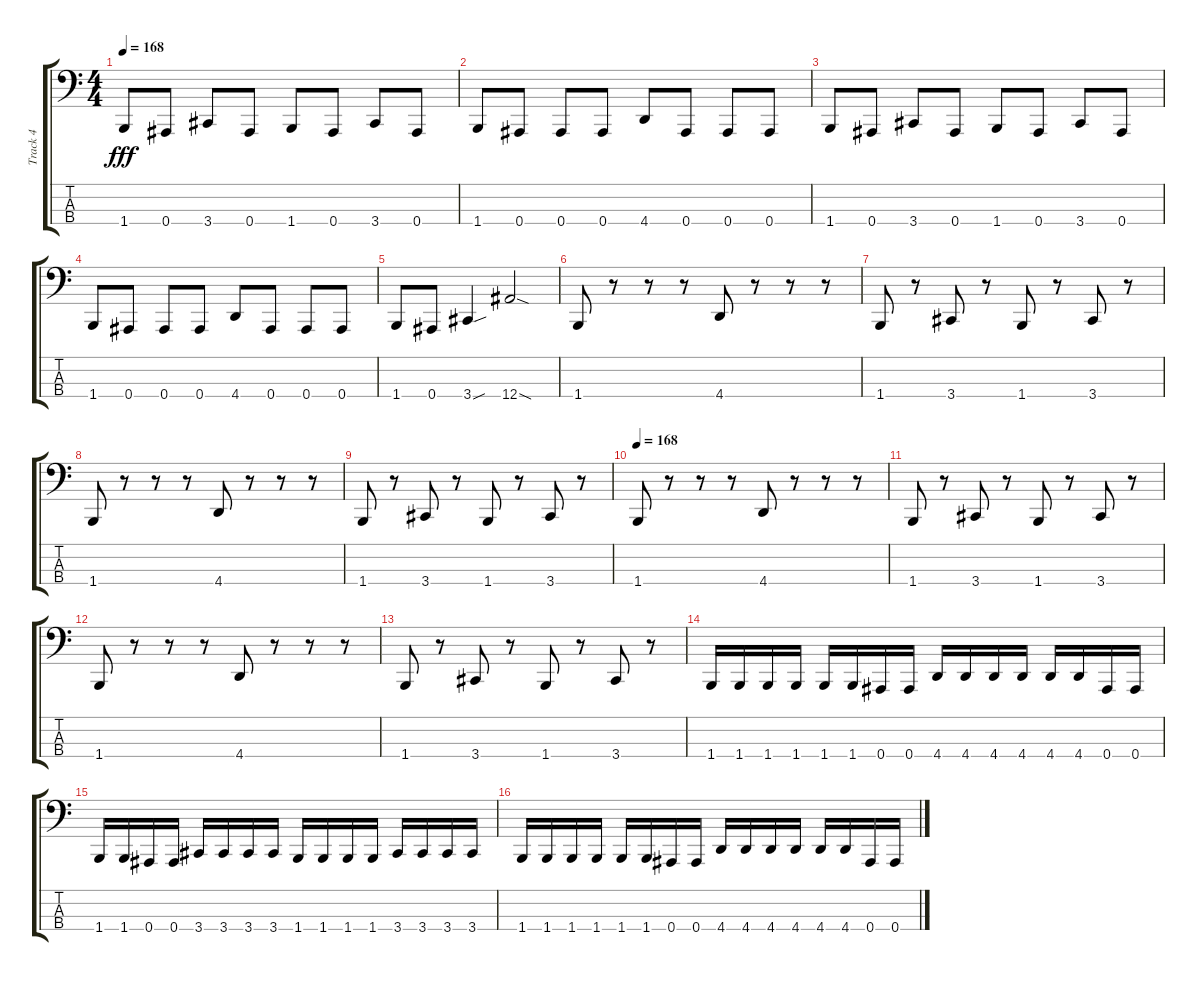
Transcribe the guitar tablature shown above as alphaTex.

\track ("Track 4" "Track 4") {instrument slapbass2}
\staff {score tabs}
\tuning (Eb2 Bb1 F1 Bb0) {hide}
\ts (4 4)
\tempo 168
\clef f4
\ks c
1.4.8{dy fff} 0.4.8 3.4.8 0.4.8 1.4.8 0.4.8 3.4.8 0.4.8 |
1.4.8 0.4.8 0.4.8 0.4.8 4.4.8 0.4.8 0.4.8 0.4.8 |
1.4.8 0.4.8 3.4.8 0.4.8 1.4.8 0.4.8 3.4.8 0.4.8 |
1.4.8 0.4.8 0.4.8 0.4.8 4.4.8 0.4.8 0.4.8 0.4.8 |
1.4.8 0.4.8 3.4{sou}.4 12.4{sod}.2 |
1.4.8 r.8 r.8 r.8 4.4.8 r.8 r.8 r.8 |
1.4.8 r.8 3.4.8 r.8 1.4.8 r.8 3.4.8 r.8 |
1.4.8 r.8 r.8 r.8 4.4.8 r.8 r.8 r.8 |
1.4.8 r.8 3.4.8 r.8 1.4.8 r.8 3.4.8 r.8 |
\tempo 168
1.4.8 r.8 r.8 r.8 4.4.8 r.8 r.8 r.8 |
1.4.8 r.8 3.4.8 r.8 1.4.8 r.8 3.4.8 r.8 |
1.4.8 r.8 r.8 r.8 4.4.8 r.8 r.8 r.8 |
1.4.8 r.8 3.4.8 r.8 1.4.8 r.8 3.4.8 r.8 |
1.4.16 1.4.16 1.4.16 1.4.16 1.4.16 1.4.16 0.4.16 0.4.16 4.4.16 4.4.16 4.4.16 4.4.16 4.4.16 4.4.16 0.4.16 0.4.16 |
1.4.16 1.4.16 0.4.16 0.4.16 3.4.16 3.4.16 3.4.16 3.4.16 1.4.16 1.4.16 1.4.16 1.4.16 3.4.16 3.4.16 3.4.16 3.4.16 |
1.4.16 1.4.16 1.4.16 1.4.16 1.4.16 1.4.16 0.4.16 0.4.16 4.4.16 4.4.16 4.4.16 4.4.16 4.4.16 4.4.16 0.4.16 0.4.16
